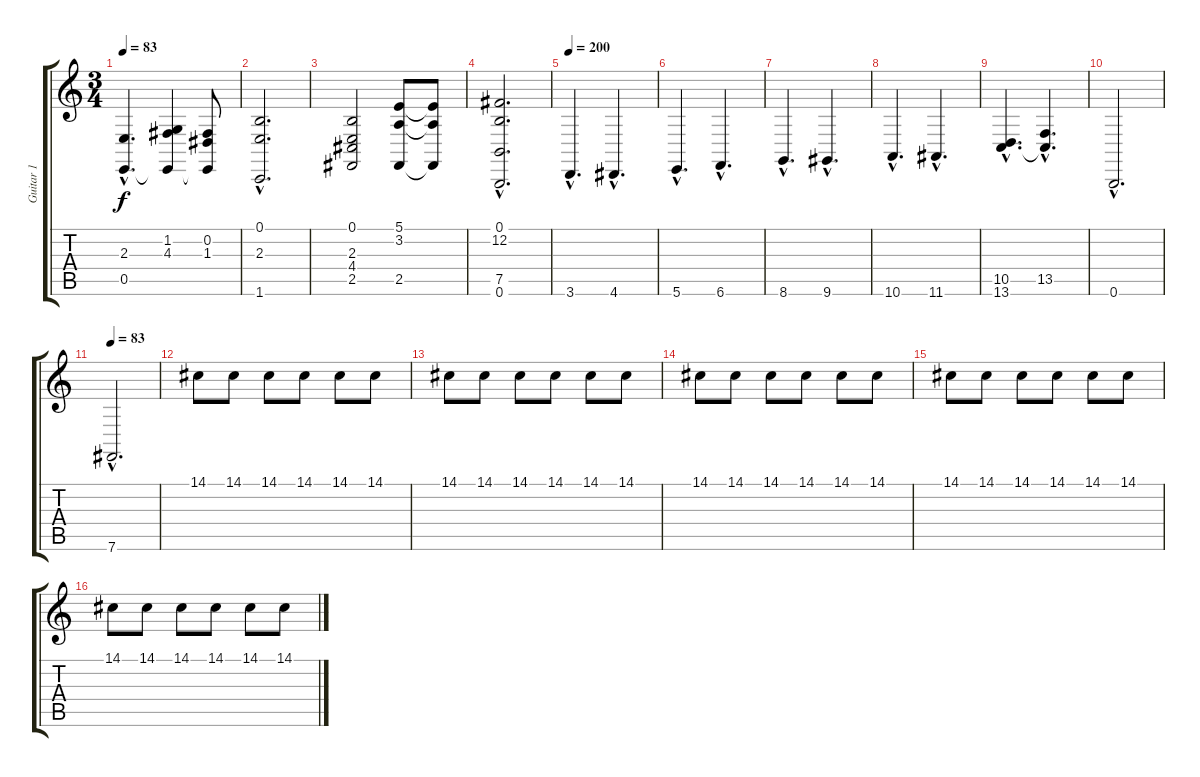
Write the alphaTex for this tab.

\track ("Guitar 1" "Guitar 1") {instrument stringensemble1}
\staff {score tabs}
\tuning (B3 Gb3 D3 A2 E2 B1) {hide}
\ts (3 4)
\tempo 83
\clef g2
\ks c
(2.3{hac} 0.5{hac}).4{d dy f} (1.2 4.3 0.5{t}).4 (0.2 1.3 0.5{t}).8 |
(0.1{hac} 2.3{hac} 1.6{hac}).2{d} |
(0.1 2.3 4.4 2.5).2 (5.1 3.2 2.5).8 (5.1{t} 3.2{t} 2.5{t}).8 |
(0.1{hac} 12.2{hac} 7.5{hac} 0.6{hac}).2{d} |
\tempo 200
3.6{hac}.4{d} 4.6{hac}.4{d} |
5.6{hac}.4{d} 6.6{hac}.4{d} |
8.6{hac}.4{d} 9.6{hac}.4{d} |
10.6{hac}.4{d} 11.6{hac}.4{d} |
(10.5{hac} 13.6{hac}).4{d} (13.5{hac} 13.6{hac t}).4{d} |
0.6{hac}.2{d} |
\tempo 83
7.6{hac}.2{d} |
14.1.8 14.1.8 14.1.8 14.1.8 14.1.8 14.1.8 |
14.1.8 14.1.8 14.1.8 14.1.8 14.1.8 14.1.8 |
14.1.8 14.1.8 14.1.8 14.1.8 14.1.8 14.1.8 |
14.1.8 14.1.8 14.1.8 14.1.8 14.1.8 14.1.8 |
14.1.8 14.1.8 14.1.8 14.1.8 14.1.8 14.1.8
